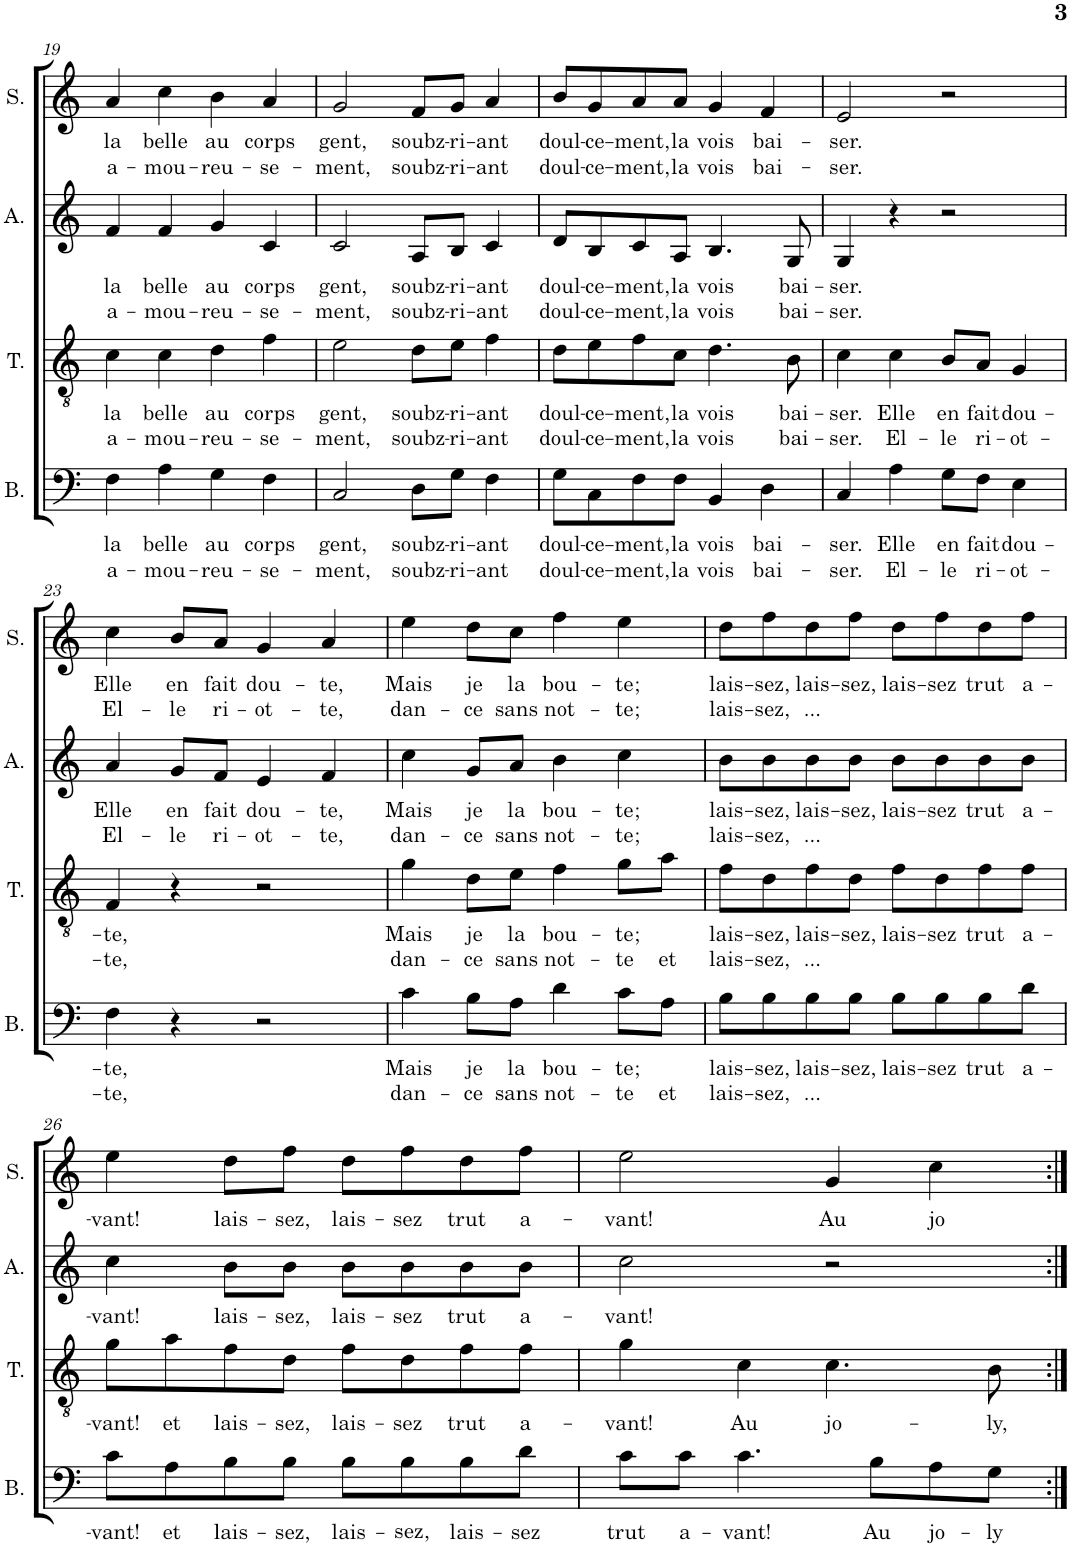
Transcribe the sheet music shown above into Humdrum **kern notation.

**kern	**text	**text	**kern	**text	**text	**kern	**text	**text	**kern	**text	**text
*part4	*part4	*part4	*part3	*part3	*part3	*part2	*part2	*part2	*part1	*part1	*part1
*staff4	*staff4	*staff4	*staff3	*staff3	*staff3	*staff2	*staff2	*staff2	*staff1	*staff1	*staff1
*I"Basse	*	*	*I"Ténor	*	*	*I"Alto	*	*	*I"Soprano	*	*
*I'B.	*	*	*I'T.	*	*	*I'A.	*	*	*I'S.	*	*
!!LO:PB:g=z
*clefF4	*	*	*clefGv2	*	*	*clefG2	*	*	*clefG2	*	*
*k[]	*	*	*k[]	*	*	*k[]	*	*	*k[]	*	*
*M4/4	*	*	*M4/4	*	*	*M4/4	*	*	*M4/4	*	*
*met(c)	*	*	*met(c)	*	*	*met(c)	*	*	*met(c)	*	*
=19	=19	=19	=19	=19	=19	=19	=19	=19	=19	=19	=19
!	!LO:LY:b	!LO:LY:b	!	!LO:LY:b	!LO:LY:b	!	!LO:LY:b	!LO:LY:b	!	!LO:LY:b	!LO:LY:b
4F\	la	a-	4c\	la	a-	4f/	la	a-	4a/	la	a-
!	!LO:LY:b	!LO:LY:b	!	!LO:LY:b	!LO:LY:b	!	!LO:LY:b	!LO:LY:b	!	!LO:LY:b	!LO:LY:b
4A\	belle	-mou-	4c\	belle	-mou-	4f/	belle	-mou-	4cc\	belle	-mou-
!	!LO:LY:b	!LO:LY:b	!	!LO:LY:b	!LO:LY:b	!	!LO:LY:b	!LO:LY:b	!	!LO:LY:b	!LO:LY:b
4G\	au	-reu-	4d\	au	-reu-	4g/	au	-reu-	4b\	au	-reu-
!	!LO:LY:b	!LO:LY:b	!	!LO:LY:b	!LO:LY:b	!	!LO:LY:b	!LO:LY:b	!	!LO:LY:b	!LO:LY:b
4F\	corps	-se-	4f\	corps	-se-	4c/	corps	-se-	4a/	corps	-se-
=20	=20	=20	=20	=20	=20	=20	=20	=20	=20	=20	=20
!	!LO:LY:b	!LO:LY:b	!	!LO:LY:b	!LO:LY:b	!	!LO:LY:b	!LO:LY:b	!	!LO:LY:b	!LO:LY:b
2C/	gent,	-ment,	2e\	gent,	-ment,	2c/	gent,	-ment,	2g/	gent,	-ment,
!	!LO:LY:b	!LO:LY:b	!	!LO:LY:b	!LO:LY:b	!	!LO:LY:b	!LO:LY:b	!	!LO:LY:b	!LO:LY:b
8D\L	soubz-	soubz-	8d\L	soubz-	soubz-	8A/L	soubz-	soubz-	8f/L	soubz-	soubz-
!	!LO:LY:b	!LO:LY:b	!	!LO:LY:b	!LO:LY:b	!	!LO:LY:b	!LO:LY:b	!	!LO:LY:b	!LO:LY:b
8G\J	-ri-	-ri-	8e\J	-ri-	-ri-	8B/J	-ri-	-ri-	8g/J	-ri-	-ri-
!	!LO:LY:b	!LO:LY:b	!	!LO:LY:b	!LO:LY:b	!	!LO:LY:b	!LO:LY:b	!	!LO:LY:b	!LO:LY:b
4F\	-ant	-ant	4f\	-ant	-ant	4c/	-ant	-ant	4a/	-ant	-ant
=21	=21	=21	=21	=21	=21	=21	=21	=21	=21	=21	=21
!	!LO:LY:b	!LO:LY:b	!	!LO:LY:b	!LO:LY:b	!	!LO:LY:b	!LO:LY:b	!	!LO:LY:b	!LO:LY:b
8G\L	doul-	doul-	8d\L	doul-	doul-	8d/L	doul-	doul-	8b/L	doul-	doul-
!	!LO:LY:b	!LO:LY:b	!	!LO:LY:b	!LO:LY:b	!	!LO:LY:b	!LO:LY:b	!	!LO:LY:b	!LO:LY:b
8C\	-ce-	-ce-	8e\	-ce-	-ce-	8B/	-ce-	-ce-	8g/	-ce-	-ce-
!	!LO:LY:b	!LO:LY:b	!	!LO:LY:b	!LO:LY:b	!	!LO:LY:b	!LO:LY:b	!	!LO:LY:b	!LO:LY:b
8F\	-ment,	-ment,	8f\	-ment,	-ment,	8c/	-ment,	-ment,	8a/	-ment,	-ment,
!	!LO:LY:b	!LO:LY:b	!	!LO:LY:b	!LO:LY:b	!	!LO:LY:b	!LO:LY:b	!	!LO:LY:b	!LO:LY:b
8F\J	la	la	8c\J	la	la	8A/J	la	la	8a/J	la	la
!	!LO:LY:b	!LO:LY:b	!	!LO:LY:b	!LO:LY:b	!	!LO:LY:b	!LO:LY:b	!	!LO:LY:b	!LO:LY:b
4BB/	vois	vois	4.d\	vois	vois	4.B/	vois	vois	4g/	vois	vois
!	!LO:LY:b	!LO:LY:b	!	!	!	!	!	!	!	!LO:LY:b	!LO:LY:b
4D\	bai-	bai-	.	.	.	.	.	.	4f/	bai-	bai-
!	!	!	!	!LO:LY:b	!LO:LY:b	!	!LO:LY:b	!LO:LY:b	!	!	!
.	.	.	8B\	bai-	bai-	8G/	bai-	bai-	.	.	.
=22	=22	=22	=22	=22	=22	=22	=22	=22	=22	=22	=22
!	!LO:LY:b	!LO:LY:b	!	!LO:LY:b	!LO:LY:b	!	!LO:LY:b	!LO:LY:b	!	!LO:LY:b	!LO:LY:b
4C/	-ser.	-ser.	4c\	-ser.	-ser.	4G/	-ser.	-ser.	2e/	-ser.	-ser.
!	!LO:LY:b	!LO:LY:b	!	!LO:LY:b	!LO:LY:b	!	!	!	!	!	!
4A\	Elle	El-	4c\	Elle	El-	4r	.	.	.	.	.
!	!LO:LY:b	!LO:LY:b	!	!LO:LY:b	!LO:LY:b	!	!	!	!	!	!
8G\L	en	-le	8B/L	en	-le	2r	.	.	2r	.	.
!	!LO:LY:b	!LO:LY:b	!	!LO:LY:b	!LO:LY:b	!	!	!	!	!	!
8F\J	fait	ri-	8A/J	fait	ri-	.	.	.	.	.	.
!	!LO:LY:b	!LO:LY:b	!	!LO:LY:b	!LO:LY:b	!	!	!	!	!	!
4E\	dou-	-ot-	4G/	dou-	-ot-	.	.	.	.	.	.
!!LO:LB:g=z
=23	=23	=23	=23	=23	=23	=23	=23	=23	=23	=23	=23
!	!LO:LY:b	!LO:LY:b	!	!LO:LY:b	!LO:LY:b	!	!LO:LY:b	!LO:LY:b	!	!LO:LY:b	!LO:LY:b
4F\	-te,	-te,	4F/	-te,	-te,	4a/	Elle	El-	4cc\	Elle	El-
!	!	!	!	!	!	!	!LO:LY:b	!LO:LY:b	!	!LO:LY:b	!LO:LY:b
4r	.	.	4r	.	.	8g/L	en	-le	8b/L	en	-le
!	!	!	!	!	!	!	!LO:LY:b	!LO:LY:b	!	!LO:LY:b	!LO:LY:b
.	.	.	.	.	.	8f/J	fait	ri-	8a/J	fait	ri-
!	!	!	!	!	!	!	!LO:LY:b	!LO:LY:b	!	!LO:LY:b	!LO:LY:b
2r	.	.	2r	.	.	4e/	dou-	-ot-	4g/	dou-	-ot-
!	!	!	!	!	!	!	!LO:LY:b	!LO:LY:b	!	!LO:LY:b	!LO:LY:b
.	.	.	.	.	.	4f/	-te,	-te,	4a/	-te,	-te,
=24	=24	=24	=24	=24	=24	=24	=24	=24	=24	=24	=24
!	!LO:LY:b	!LO:LY:b	!	!LO:LY:b	!LO:LY:b	!	!LO:LY:b	!LO:LY:b	!	!LO:LY:b	!LO:LY:b
4c\	Mais	dan-	4g\	Mais	dan-	4cc\	Mais	dan-	4ee\	Mais	dan-
!	!LO:LY:b	!LO:LY:b	!	!LO:LY:b	!LO:LY:b	!	!LO:LY:b	!LO:LY:b	!	!LO:LY:b	!LO:LY:b
8B\L	je	-ce	8d\L	je	-ce	8g/L	je	-ce	8dd\L	je	-ce
!	!LO:LY:b	!LO:LY:b	!	!LO:LY:b	!LO:LY:b	!	!LO:LY:b	!LO:LY:b	!	!LO:LY:b	!LO:LY:b
8A\J	la	sans	8e\J	la	sans	8a/J	la	sans	8cc\J	la	sans
!	!LO:LY:b	!LO:LY:b	!	!LO:LY:b	!LO:LY:b	!	!LO:LY:b	!LO:LY:b	!	!LO:LY:b	!LO:LY:b
4d\	bou-	not-	4f\	bou-	not-	4b\	bou-	not-	4ff\	bou-	not-
!	!LO:LY:b	!LO:LY:b	!	!LO:LY:b	!LO:LY:b	!	!LO:LY:b	!LO:LY:b	!	!LO:LY:b	!LO:LY:b
8c\L	-te;	-te	8g\L	-te;	-te	4cc\	-te;	-te;	4ee\	-te;	-te;
!	!	!LO:LY:b	!	!	!LO:LY:b	!	!	!	!	!	!
8A\J	.	et	8a\J	.	et	.	.	.	.	.	.
=25	=25	=25	=25	=25	=25	=25	=25	=25	=25	=25	=25
!	!LO:LY:b	!LO:LY:b	!	!LO:LY:b	!LO:LY:b	!	!LO:LY:b	!LO:LY:b	!	!LO:LY:b	!LO:LY:b
8B\L	lais-	lais-	8f\L	lais-	lais-	8b\L	lais-	lais-	8dd\L	lais-	lais-
!	!LO:LY:b	!LO:LY:b	!	!LO:LY:b	!LO:LY:b	!	!LO:LY:b	!LO:LY:b	!	!LO:LY:b	!LO:LY:b
8B\	-sez,	-sez,	8d\	-sez,	-sez,	8b\	-sez,	-sez,	8ff\	-sez,	-sez,
!	!LO:LY:b	!LO:LY:b	!	!LO:LY:b	!LO:LY:b	!	!LO:LY:b	!LO:LY:b	!	!LO:LY:b	!LO:LY:b
8B\	lais-	...	8f\	lais-	...	8b\	lais-	...	8dd\	lais-	...
!	!LO:LY:b	!	!	!LO:LY:b	!	!	!LO:LY:b	!	!	!LO:LY:b	!
8B\J	-sez,	.	8d\J	-sez,	.	8b\J	-sez,	.	8ff\J	-sez,	.
!	!LO:LY:b	!	!	!LO:LY:b	!	!	!LO:LY:b	!	!	!LO:LY:b	!
8B\L	lais-	.	8f\L	lais-	.	8b\L	lais-	.	8dd\L	lais-	.
!	!LO:LY:b	!	!	!LO:LY:b	!	!	!LO:LY:b	!	!	!LO:LY:b	!
8B\	-sez	.	8d\	-sez	.	8b\	-sez	.	8ff\	-sez	.
!	!LO:LY:b	!	!	!LO:LY:b	!	!	!LO:LY:b	!	!	!LO:LY:b	!
8B\	trut	.	8f\	trut	.	8b\	trut	.	8dd\	trut	.
!	!LO:LY:b	!	!	!LO:LY:b	!	!	!LO:LY:b	!	!	!LO:LY:b	!
8d\J	a-	.	8f\J	a-	.	8b\J	a-	.	8ff\J	a-	.
!!LO:LB:g=z
=26	=26	=26	=26	=26	=26	=26	=26	=26	=26	=26	=26
!	!LO:LY:b	!	!	!LO:LY:b	!	!	!LO:LY:b	!	!	!LO:LY:b	!
8c\L	-vant!	.	8g\L	-vant!	.	4cc\	-vant!	.	4ee\	-vant!	.
!	!LO:LY:b	!	!	!LO:LY:b	!	!	!	!	!	!	!
8A\	et	.	8a\	et	.	.	.	.	.	.	.
!	!LO:LY:b	!	!	!LO:LY:b	!	!	!LO:LY:b	!	!	!LO:LY:b	!
8B\	lais-	.	8f\	lais-	.	8b\L	lais-	.	8dd\L	lais-	.
!	!LO:LY:b	!	!	!LO:LY:b	!	!	!LO:LY:b	!	!	!LO:LY:b	!
8B\J	-sez,	.	8d\J	-sez,	.	8b\J	-sez,	.	8ff\J	-sez,	.
!	!LO:LY:b	!	!	!LO:LY:b	!	!	!LO:LY:b	!	!	!LO:LY:b	!
8B\L	lais-	.	8f\L	lais-	.	8b\L	lais-	.	8dd\L	lais-	.
!	!LO:LY:b	!	!	!LO:LY:b	!	!	!LO:LY:b	!	!	!LO:LY:b	!
8B\	-sez,	.	8d\	-sez	.	8b\	-sez	.	8ff\	-sez	.
!	!LO:LY:b	!	!	!LO:LY:b	!	!	!LO:LY:b	!	!	!LO:LY:b	!
8B\	lais-	.	8f\	trut	.	8b\	trut	.	8dd\	trut	.
!	!LO:LY:b	!	!	!LO:LY:b	!	!	!LO:LY:b	!	!	!LO:LY:b	!
8d\J	-sez	.	8f\J	a-	.	8b\J	a-	.	8ff\J	a-	.
=27	=27	=27	=27	=27	=27	=27	=27	=27	=27	=27	=27
!	!LO:LY:b	!	!	!LO:LY:b	!	!	!LO:LY:b	!	!	!LO:LY:b	!
8c\L	trut	.	4g\	-vant!	.	2cc\	-vant!	.	2ee\	-vant!	.
!	!LO:LY:b	!	!	!	!	!	!	!	!	!	!
8c\J	a-	.	.	.	.	.	.	.	.	.	.
!	!LO:LY:b	!	!	!LO:LY:b	!	!	!	!	!	!	!
4.c\	-vant!	.	4c\	Au	.	.	.	.	.	.	.
!	!	!	!	!LO:LY:b	!	!	!	!	!	!LO:LY:b	!
.	.	.	4.c\	jo-	.	2r	.	.	4g/	Au	.
!	!LO:LY:b	!	!	!	!	!	!	!	!	!	!
8B\L	Au	.	.	.	.	.	.	.	.	.	.
!	!LO:LY:b	!	!	!	!	!	!	!	!	!LO:LY:b	!
8A\	jo-	.	.	.	.	.	.	.	4cc\	jo	.
!	!LO:LY:b	!	!	!LO:LY:b	!	!	!	!	!	!	!
8G\J	-ly	.	8B\	-ly,	.	.	.	.	.	.	.
=:|!	=:|!	=:|!	=:|!	=:|!	=:|!	=:|!	=:|!	=:|!	=:|!	=:|!	=:|!
*-	*-	*-	*-	*-	*-	*-	*-	*-	*-	*-	*-
